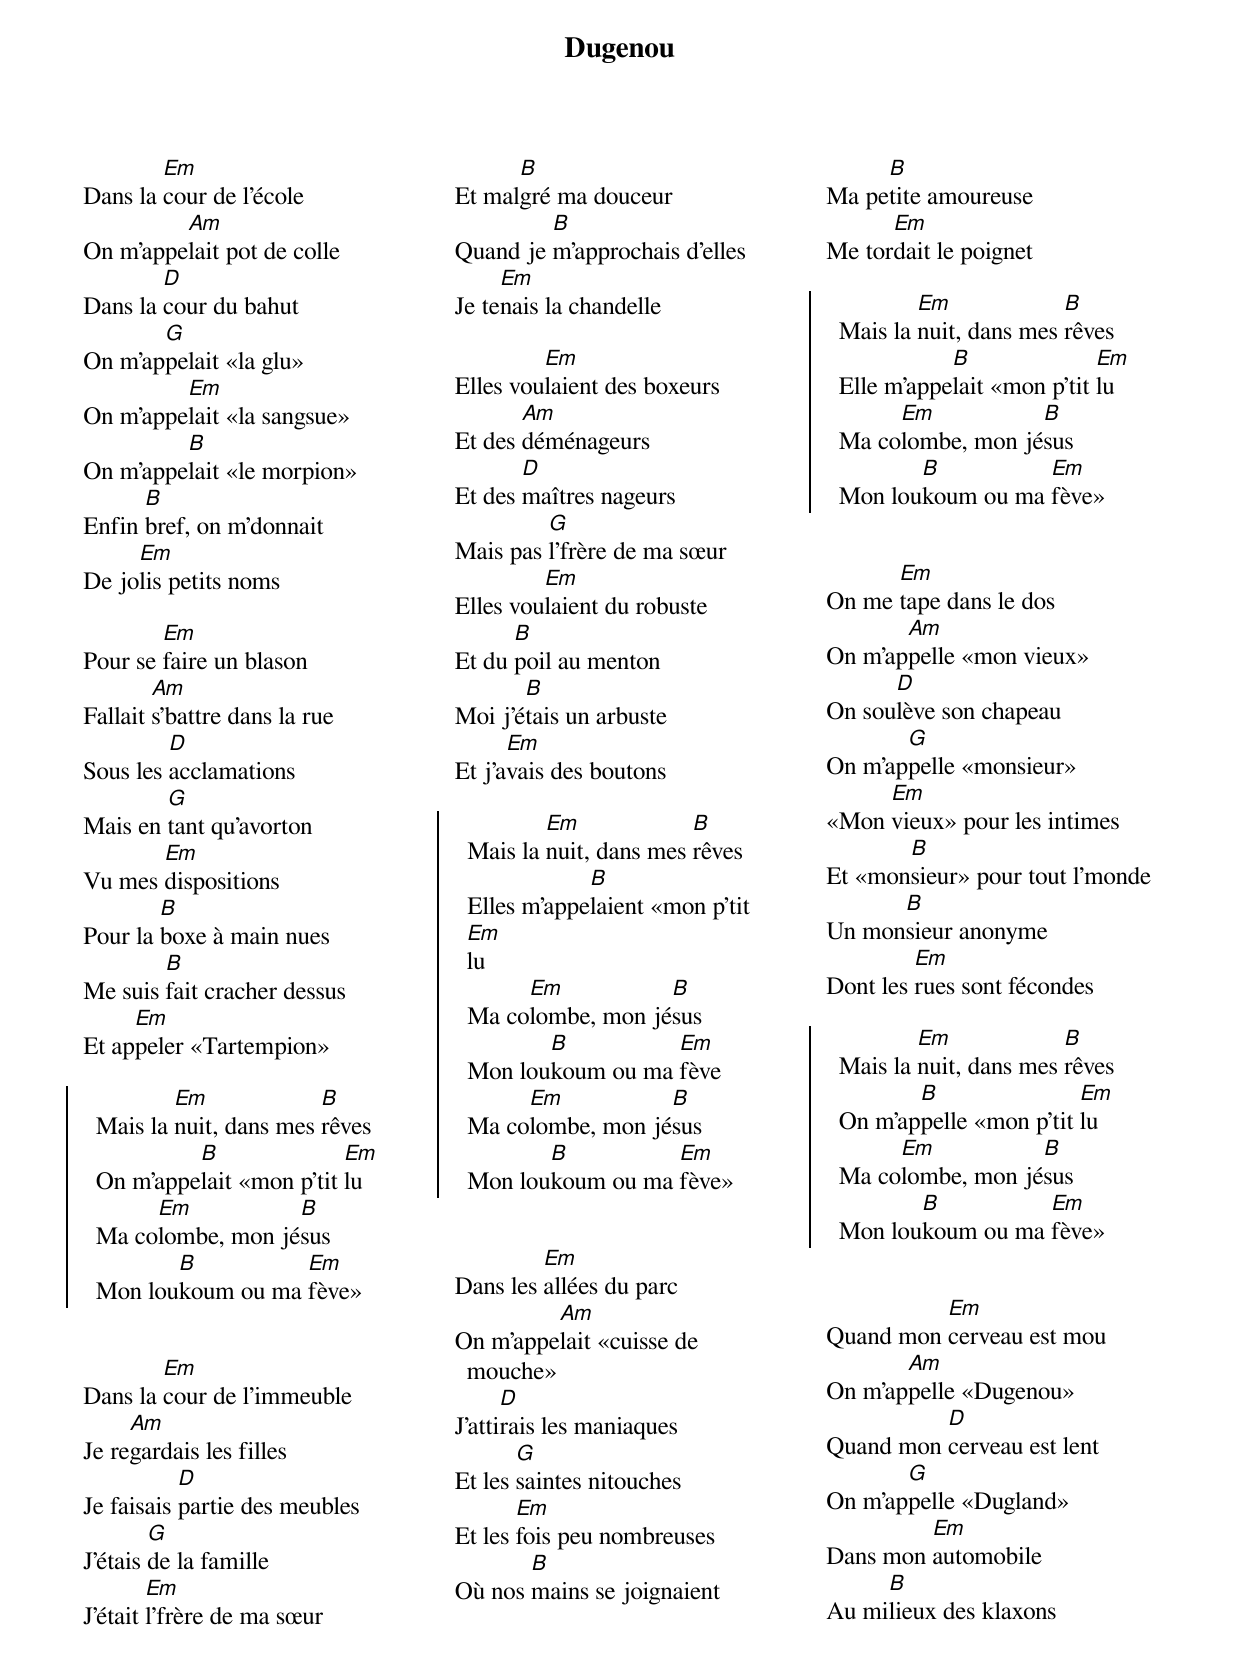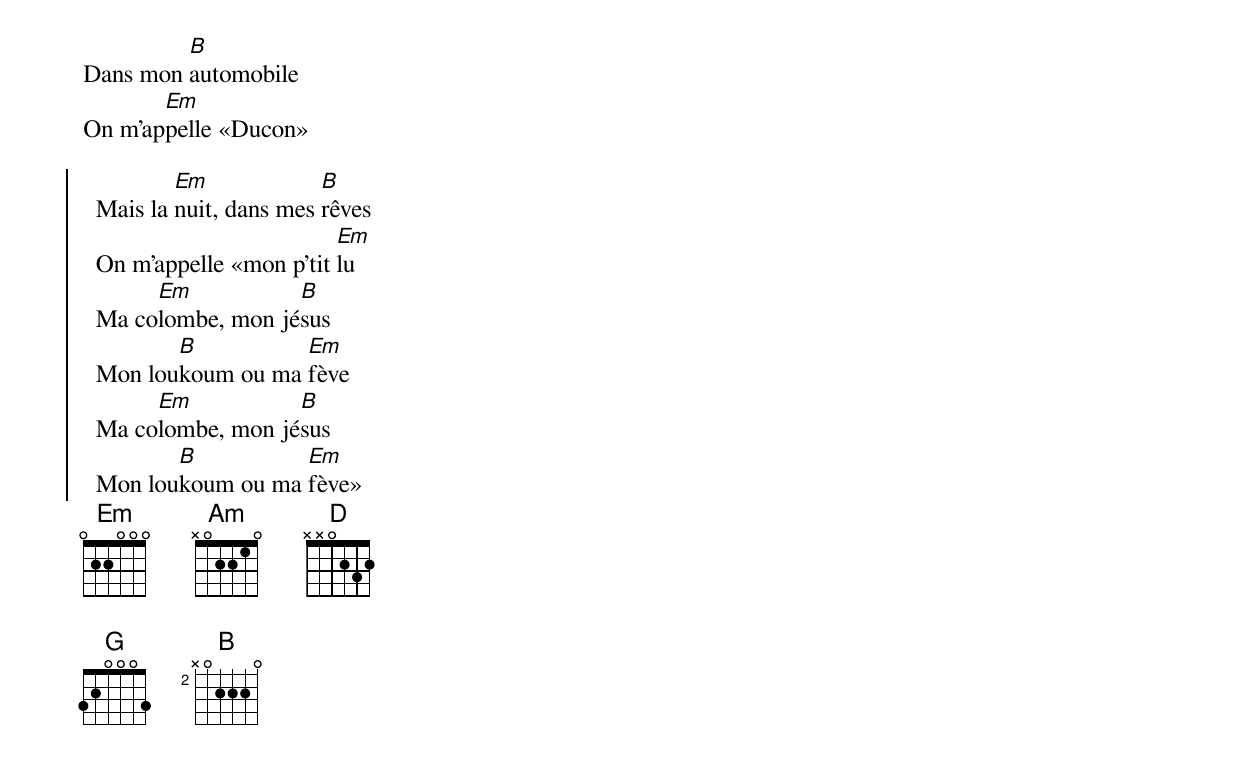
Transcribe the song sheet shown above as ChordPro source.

{title: Dugenou}
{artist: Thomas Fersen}
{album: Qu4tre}
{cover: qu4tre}
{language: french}
{columns: 3}
{define: Em frets 0 2 2 0 0 0}
{define: B base-fret 2 frets X 0 2 2 2 0}
{define: Am frets X 0 2 2 1 0}
{define: D frets X X 0 2 3 2}
{define: G frets 3 2 0 0 0 3}
{define: Em frets 0 4 3 2}
{define: B base-fret 2 frets 2 1 0 0}
{define: Am frets 2 0 0 0}
{define: D frets 2 2 2 0}
{define: G frets 0 2 3 2}

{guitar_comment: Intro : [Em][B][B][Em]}


Dans la [Em]cour de l'école
On m'appe[Am]lait pot de colle
Dans la [D]cour du bahut
On m'ap[G]pelait «la glu»
On m'appe[Em]lait «la sangsue»
On m'appe[B]lait «le morpion»
Enfin [B]bref, on m'donnait
De jo[Em]lis petits noms

Pour se [Em]faire un blason
Fallait [Am]s'battre dans la rue
Sous les [D]acclamations
Mais en [G]tant qu'avorton
Vu mes [Em]dispositions
Pour la [B]boxe à main nues
Me suis [B]fait cracher dessus
Et ap[Em]peler «Tartempion»

{start_of_chorus}
  Mais la [Em]nuit, dans mes [B]rêves
  On m'appe[B]lait «mon p'tit [Em]lu
  Ma co[Em]lombe, mon jé[B]sus
  Mon lou[B]koum ou ma [Em]fève»
{end_of_chorus}


Dans la [Em]cour de l'immeuble
Je re[Am]gardais les filles
Je faisais [D]partie des meubles
J'étais [G]de la famille
J'était [Em]l'frère de ma sœur
Et mal[B]gré ma douceur
Quand je [B]m'approchais d'elles
Je te[Em]nais la chandelle

Elles vou[Em]laient des boxeurs
Et des [Am]déménageurs
Et des [D]maîtres nageurs
Mais pas [G]l'frère de ma sœur
Elles vou[Em]laient du robuste
Et du [B]poil au menton
Moi j'é[B]tais un arbuste
Et j'a[Em]vais des boutons

{start_of_chorus}
  Mais la [Em]nuit, dans mes [B]rêves
  Elles m'appe[B]laient «mon p'tit [Em]lu
  Ma co[Em]lombe, mon jé[B]sus
  Mon lou[B]koum ou ma [Em]fève
  Ma co[Em]lombe, mon jé[B]sus
  Mon lou[B]koum ou ma [Em]fève»
{end_of_chorus}


Dans les [Em]allées du parc
On m'appe[Am]lait «cuisse de mouche»
J'atti[D]rais les maniaques
Et les [G]saintes nitouches
Et les [Em]fois peu nombreuses
Où nos [B]mains se joignaient
Ma pe[B]tite amoureuse
Me tor[Em]dait le poignet

{start_of_chorus}
  Mais la [Em]nuit, dans mes [B]rêves
  Elle m'appe[B]lait «mon p'tit [Em]lu
  Ma co[Em]lombe, mon jé[B]sus
  Mon lou[B]koum ou ma [Em]fève»
{end_of_chorus}


On me [Em]tape dans le dos
On m'ap[Am]pelle «mon vieux»
On sou[D]lève son chapeau
On m'ap[G]pelle «monsieur»
«Mon [Em]vieux» pour les intimes
Et «mon[B]sieur» pour tout l'monde
Un mon[B]sieur anonyme
Dont les [Em]rues sont fécondes

{start_of_chorus}
  Mais la [Em]nuit, dans mes [B]rêves
  On m'ap[B]pelle «mon p'tit [Em]lu
  Ma co[Em]lombe, mon jé[B]sus
  Mon lou[B]koum ou ma [Em]fève»
{end_of_chorus}


Quand mon [Em]cerveau est mou
On m'ap[Am]pelle «Dugenou»
Quand mon [D]cerveau est lent
On m'ap[G]pelle «Dugland»
Dans mon [Em]automobile
Au mi[B]lieux des klaxons
Dans mon [B]automobile
On m'ap[Em]pelle «Ducon»

{start_of_chorus}
  Mais la [Em]nuit, dans mes [B]rêves
  On m'appelle «mon p'tit [Em]lu
  Ma co[Em]lombe, mon jé[B]sus
  Mon lou[B]koum ou ma [Em]fève
  Ma co[Em]lombe, mon jé[B]sus
  Mon lou[B]koum ou ma [Em]fève»
{end_of_chorus}
